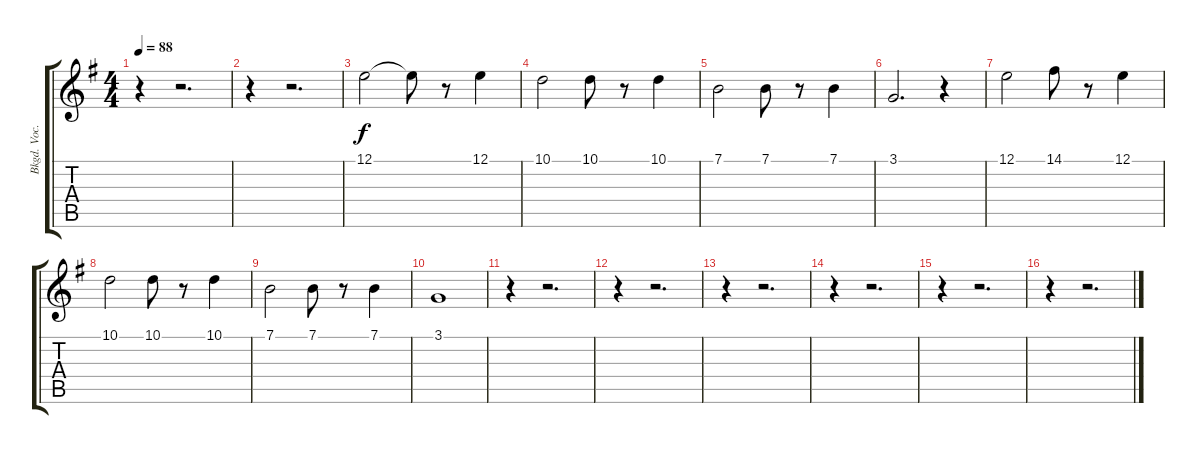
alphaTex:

\track ("Bkgd. Voc." "Bkgd. Voc.") {instrument choiraahs}
\staff {score tabs}
\tuning (E4 B3 G3 D3 A2 E2) {hide}
\ts (4 4)
\tempo 88
\clef g2
\ks g
r.4{dy f} r.2{d} |
r.4 r.2{d} |
12.1.2 12.1{t}.8 r.8 12.1.4 |
10.1.2 10.1.8 r.8 10.1.4 |
7.1.2 7.1.8 r.8 7.1.4 |
3.1.2{d} r.4 |
12.1.2 14.1.8 r.8 12.1.4 |
10.1.2 10.1.8 r.8 10.1.4 |
7.1.2 7.1.8 r.8 7.1.4 |
3.1.1 |
r.4 r.2{d} |
r.4 r.2{d} |
r.4 r.2{d} |
r.4 r.2{d} |
r.4 r.2{d} |
r.4 r.2{d}
